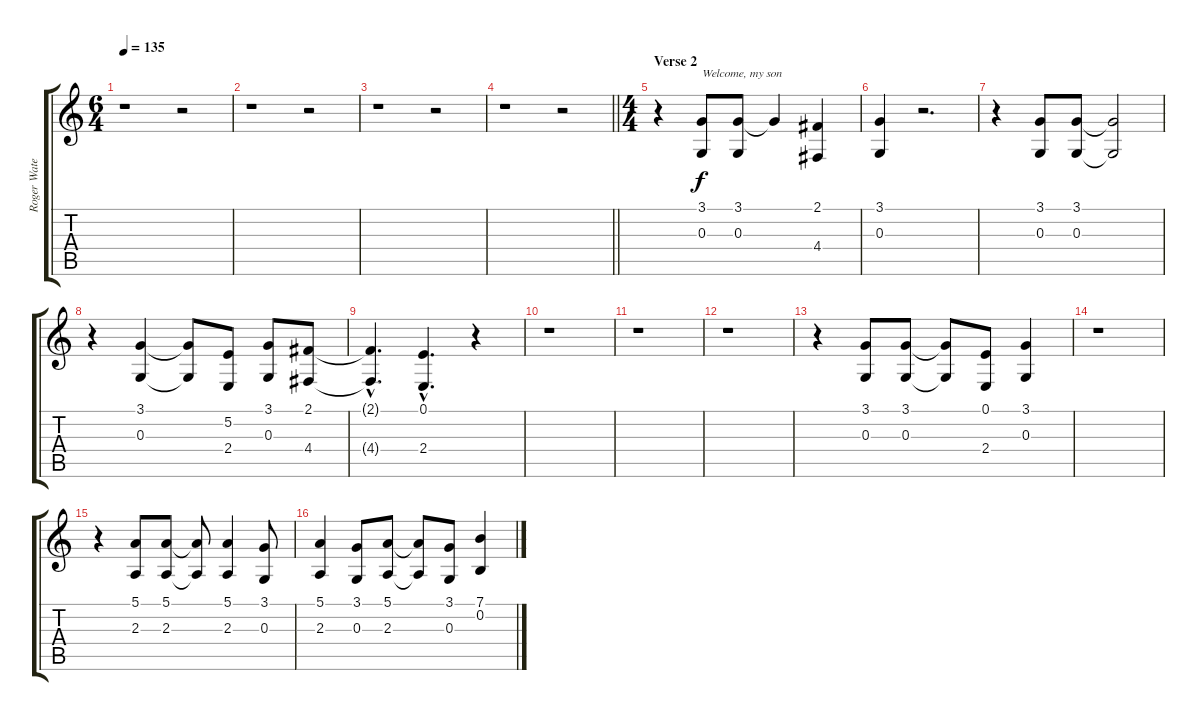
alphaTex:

\track ("Roger Waters, David Gilmour / Vocals" "Roger Wate") {instrument harmonica}
\staff {score tabs}
\tuning (E4 B3 G3 D3 A2 E2) {hide}
\ts (6 4)
\tempo 135
\clef g2
\ks c
r.1{dy f} r.2 |
r.1 r.2 |
r.1 r.2 |
\barLineRight lightlight
r.1 r.2 |
\ts (4 4)
\section ("" "Verse 2")
r.4 (3.1 0.3).8{txt "Welcome, my son"} (3.1 0.3).8 3.1{t}.4 (2.1 4.4).4 |
(3.1 0.3).4 r.2{d} |
r.4 (3.1 0.3).8 (3.1 0.3).8 (3.1{t} 0.3{t}).2 |
r.4 (3.1 0.3).4 (3.1{t} 0.3{t}).8 (5.2 2.4).8 (3.1 0.3).8 (2.1 4.4).8 |
(2.1{hac t} 4.4{hac t}).4{d} (0.1{hac} 2.4{hac}).4{d} r.4 |
r.1 |
r.1 |
r.1 |
r.4 (3.1 0.3).8 (3.1 0.3).8 (3.1{t} 0.3{t}).8 (0.1 2.4).8 (3.1 0.3).4 |
r.1 |
r.4 (5.1 2.3).8 (5.1 2.3).8 (5.1{t} 2.3{t}).8 (5.1 2.3).4 (3.1 0.3).8 |
(5.1 2.3).4 (3.1 0.3).8 (5.1 2.3).8 (5.1{t} 2.3{t}).8 (3.1 0.3).8 (7.1 0.2).4
